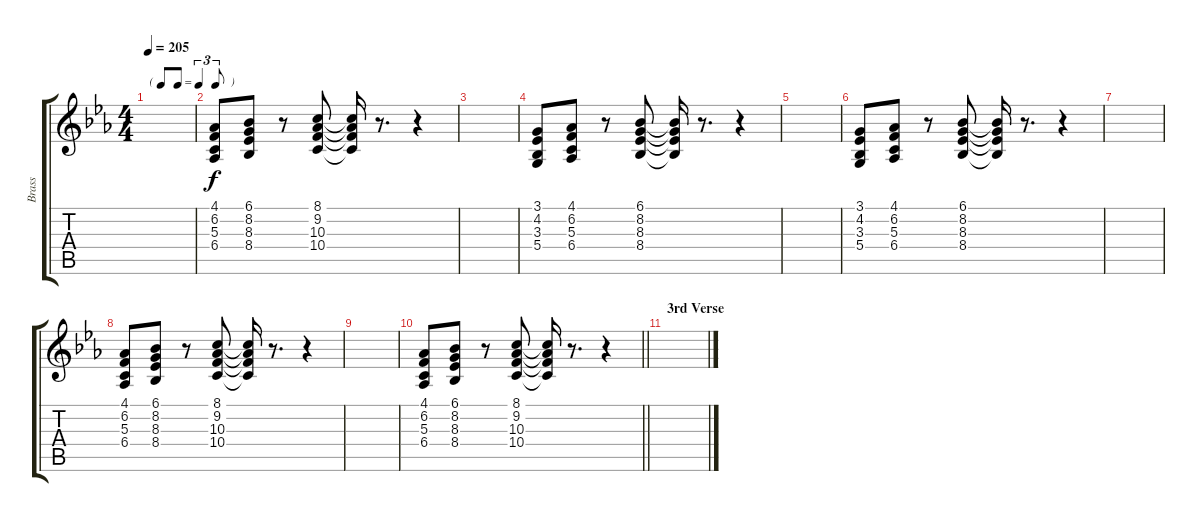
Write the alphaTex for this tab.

\track ("Brass" "Brass") {instrument brasssection}
\staff {score tabs}
\tuning (E4 B3 G3 D3 A2 E2) {hide}
\ts (4 4)
\tf triplet8th
\tempo 205
\clef g2
\ks eb
|
(4.1 6.2 5.3 6.4).8 (6.1 8.2 8.3 8.4).8 r.8 (8.1 9.2 10.3 10.4).8 (8.1{t} 9.2{t} 10.3{t} 10.4{t}).16 r.8{d} r.4 |
|
(3.1 4.2 3.3 5.4).8 (4.1 6.2 5.3 6.4).8 r.8 (6.1 8.2 8.3 8.4).8 (6.1{t} 8.2{t} 8.3{t} 8.4{t}).16 r.8{d} r.4 |
|
(3.1 4.2 3.3 5.4).8 (4.1 6.2 5.3 6.4).8 r.8 (6.1 8.2 8.3 8.4).8 (6.1{t} 8.2{t} 8.3{t} 8.4{t}).16 r.8{d} r.4 |
|
(4.1 6.2 5.3 6.4).8 (6.1 8.2 8.3 8.4).8 r.8 (8.1 9.2 10.3 10.4).8 (8.1{t} 9.2{t} 10.3{t} 10.4{t}).16 r.8{d} r.4 |
|
\barLineRight lightlight
(4.1 6.2 5.3 6.4).8 (6.1 8.2 8.3 8.4).8 r.8 (8.1 9.2 10.3 10.4).8 (8.1{t} 9.2{t} 10.3{t} 10.4{t}).16 r.8{d} r.4 |
\section ("" "3rd Verse")
